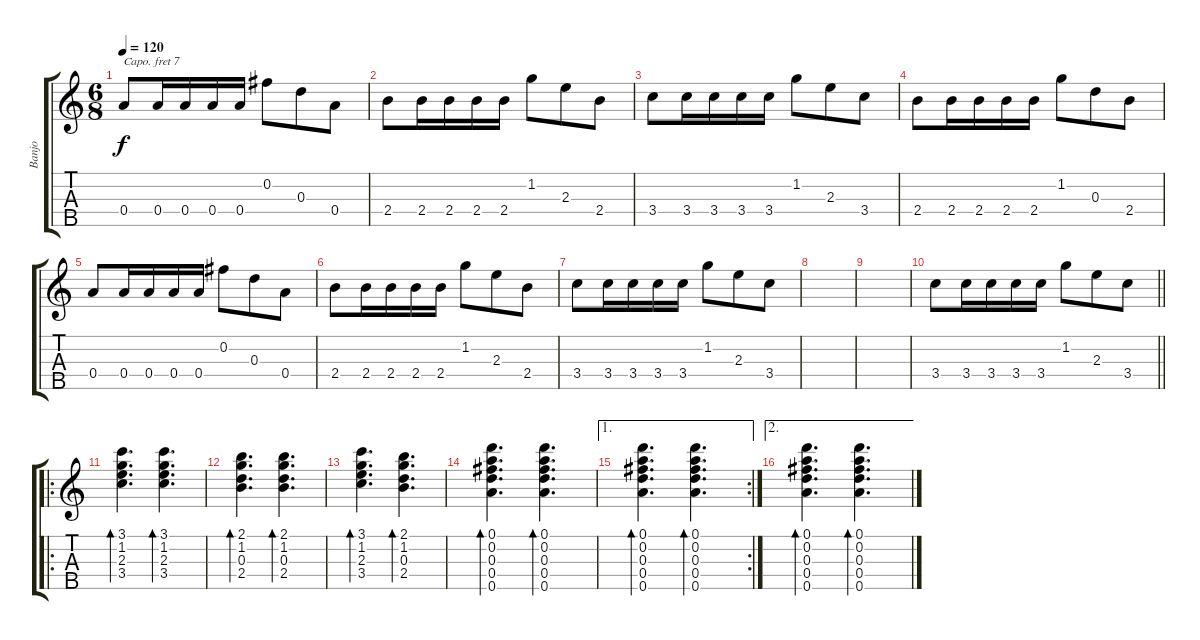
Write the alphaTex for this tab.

\track ("Banjo" "Banjo") {instrument banjo}
\staff {score tabs}
\capo 7
\tuning (D4 B3 G3 D3 G4) {hide}
\displaytranspose 12
\ts (6 8)
\tempo 120
\clef g2
\ks c
0.4.8{dy f} 0.4.16 0.4.16 0.4.16 0.4.16 0.2.8 0.3.8 0.4.8 |
2.4.8 2.4.16 2.4.16 2.4.16 2.4.16 1.2.8 2.3.8 2.4.8 |
3.4.8 3.4.16 3.4.16 3.4.16 3.4.16 1.2.8 2.3.8 3.4.8 |
2.4.8 2.4.16 2.4.16 2.4.16 2.4.16 1.2.8 0.3.8 2.4.8 |
0.4.8 0.4.16 0.4.16 0.4.16 0.4.16 0.2.8 0.3.8 0.4.8 |
2.4.8 2.4.16 2.4.16 2.4.16 2.4.16 1.2.8 2.3.8 2.4.8 |
3.4.8 3.4.16 3.4.16 3.4.16 3.4.16 1.2.8 2.3.8 3.4.8 |
|
|
\barLineRight lightlight
3.4.8 3.4.16 3.4.16 3.4.16 3.4.16 1.2.8 2.3.8 3.4.8 |
\ro
(3.1 1.2 2.3 3.4).4{d bd 120} (3.1 1.2 2.3 3.4).4{d bd 120} |
(2.1 1.2 0.3 2.4).4{d bd 120} (2.1 1.2 0.3 2.4).4{d bd 120} |
(3.1 1.2 2.3 3.4).4{d bd 120} (2.1 1.2 0.3 2.4).4{d bd 120} |
(0.1 0.2 0.3 0.4 0.5).4{d bd 120} (0.1 0.2 0.3 0.4 0.5).4{d bd 120} |
\ae 1
\rc 2
(0.1 0.2 0.3 0.4 0.5).4{d bd 120} (0.1 0.2 0.3 0.4 0.5).4{d bd 120} |
\ae 2
(0.1 0.2 0.3 0.4 0.5).4{d bd 120} (0.1 0.2 0.3 0.4 0.5).4{d bd 120}
